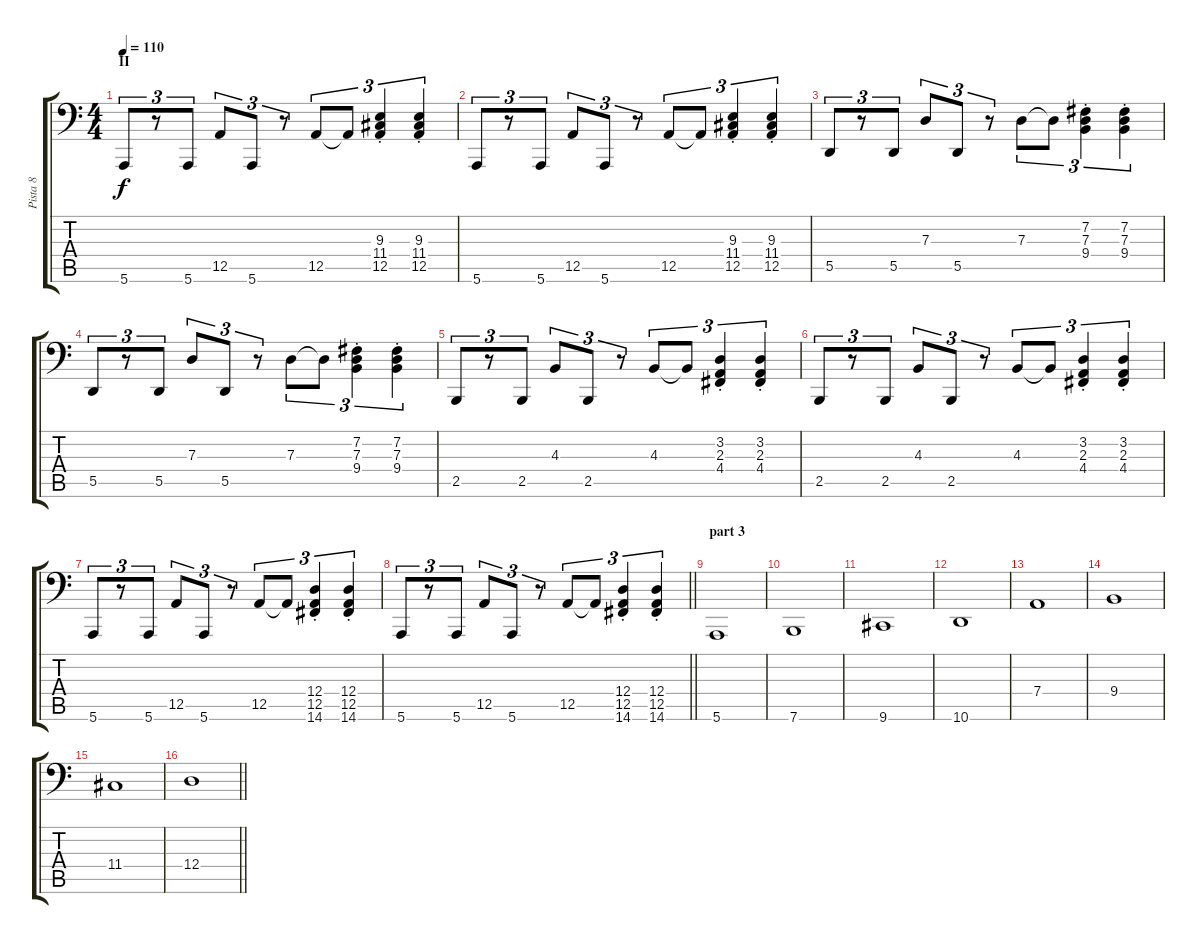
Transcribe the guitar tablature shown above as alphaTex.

\track ("Pista 8" "Pista 8") {instrument trombone}
\staff {score tabs}
\tuning (E3 B2 G2 D2 A1 E1) {hide}
\ts (4 4)
\section ("" "II")
\tempo 110
\clef f4
\ks c
5.6.8{tu (3 2) dy f} r.8{tu (3 2)} 5.6.8{tu (3 2)} 12.5.8{tu (3 2)} 5.6.8{tu (3 2)} r.8{tu (3 2)} 12.5.8{tu (3 2)} 12.5{t}.8{tu (3 2)} (9.3{st} 11.4{st} 12.5{st}).4{tu (3 2)} (9.3{st} 11.4{st} 12.5{st}).4{tu (3 2)} |
5.6.8{tu (3 2)} r.8{tu (3 2)} 5.6.8{tu (3 2)} 12.5.8{tu (3 2)} 5.6.8{tu (3 2)} r.8{tu (3 2)} 12.5.8{tu (3 2)} 12.5{t}.8{tu (3 2)} (9.3{st} 11.4{st} 12.5{st}).4{tu (3 2)} (9.3{st} 11.4{st} 12.5{st}).4{tu (3 2)} |
5.5.8{tu (3 2)} r.8{tu (3 2)} 5.5.8{tu (3 2)} 7.3.8{tu (3 2)} 5.5.8{tu (3 2)} r.8{tu (3 2)} 7.3.8{tu (3 2)} 7.3{t}.8{tu (3 2)} (7.2{st} 7.3{st} 9.4{st}).4{tu (3 2)} (7.2{st} 7.3{st} 9.4{st}).4{tu (3 2)} |
5.5.8{tu (3 2)} r.8{tu (3 2)} 5.5.8{tu (3 2)} 7.3.8{tu (3 2)} 5.5.8{tu (3 2)} r.8{tu (3 2)} 7.3.8{tu (3 2)} 7.3{t}.8{tu (3 2)} (7.2{st} 7.3{st} 9.4{st}).4{tu (3 2)} (7.2{st} 7.3{st} 9.4{st}).4{tu (3 2)} |
2.5.8{tu (3 2)} r.8{tu (3 2)} 2.5.8{tu (3 2)} 4.3.8{tu (3 2)} 2.5.8{tu (3 2)} r.8{tu (3 2)} 4.3.8{tu (3 2)} 4.3{t}.8{tu (3 2)} (3.2{st} 2.3{st} 4.4{st}).4{tu (3 2)} (3.2{st} 2.3{st} 4.4{st}).4{tu (3 2)} |
2.5.8{tu (3 2)} r.8{tu (3 2)} 2.5.8{tu (3 2)} 4.3.8{tu (3 2)} 2.5.8{tu (3 2)} r.8{tu (3 2)} 4.3.8{tu (3 2)} 4.3{t}.8{tu (3 2)} (3.2{st} 2.3{st} 4.4{st}).4{tu (3 2)} (3.2{st} 2.3{st} 4.4{st}).4{tu (3 2)} |
5.6.8{tu (3 2)} r.8{tu (3 2)} 5.6.8{tu (3 2)} 12.5.8{tu (3 2)} 5.6.8{tu (3 2)} r.8{tu (3 2)} 12.5.8{tu (3 2)} 12.5{t}.8{tu (3 2)} (12.4{st} 12.5{st} 14.6{st}).4{tu (3 2)} (12.4{st} 12.5{st} 14.6{st}).4{tu (3 2)} |
\barLineRight lightlight
5.6.8{tu (3 2)} r.8{tu (3 2)} 5.6.8{tu (3 2)} 12.5.8{tu (3 2)} 5.6.8{tu (3 2)} r.8{tu (3 2)} 12.5.8{tu (3 2)} 12.5{t}.8{tu (3 2)} (12.4{st} 12.5{st} 14.6{st}).4{tu (3 2)} (12.4{st} 12.5{st} 14.6{st}).4{tu (3 2)} |
\section ("" "part 3")
5.6.1 |
7.6.1 |
9.6.1 |
10.6.1 |
7.4.1 |
9.4.1 |
11.4.1 |
\barLineRight lightlight
12.4.1
